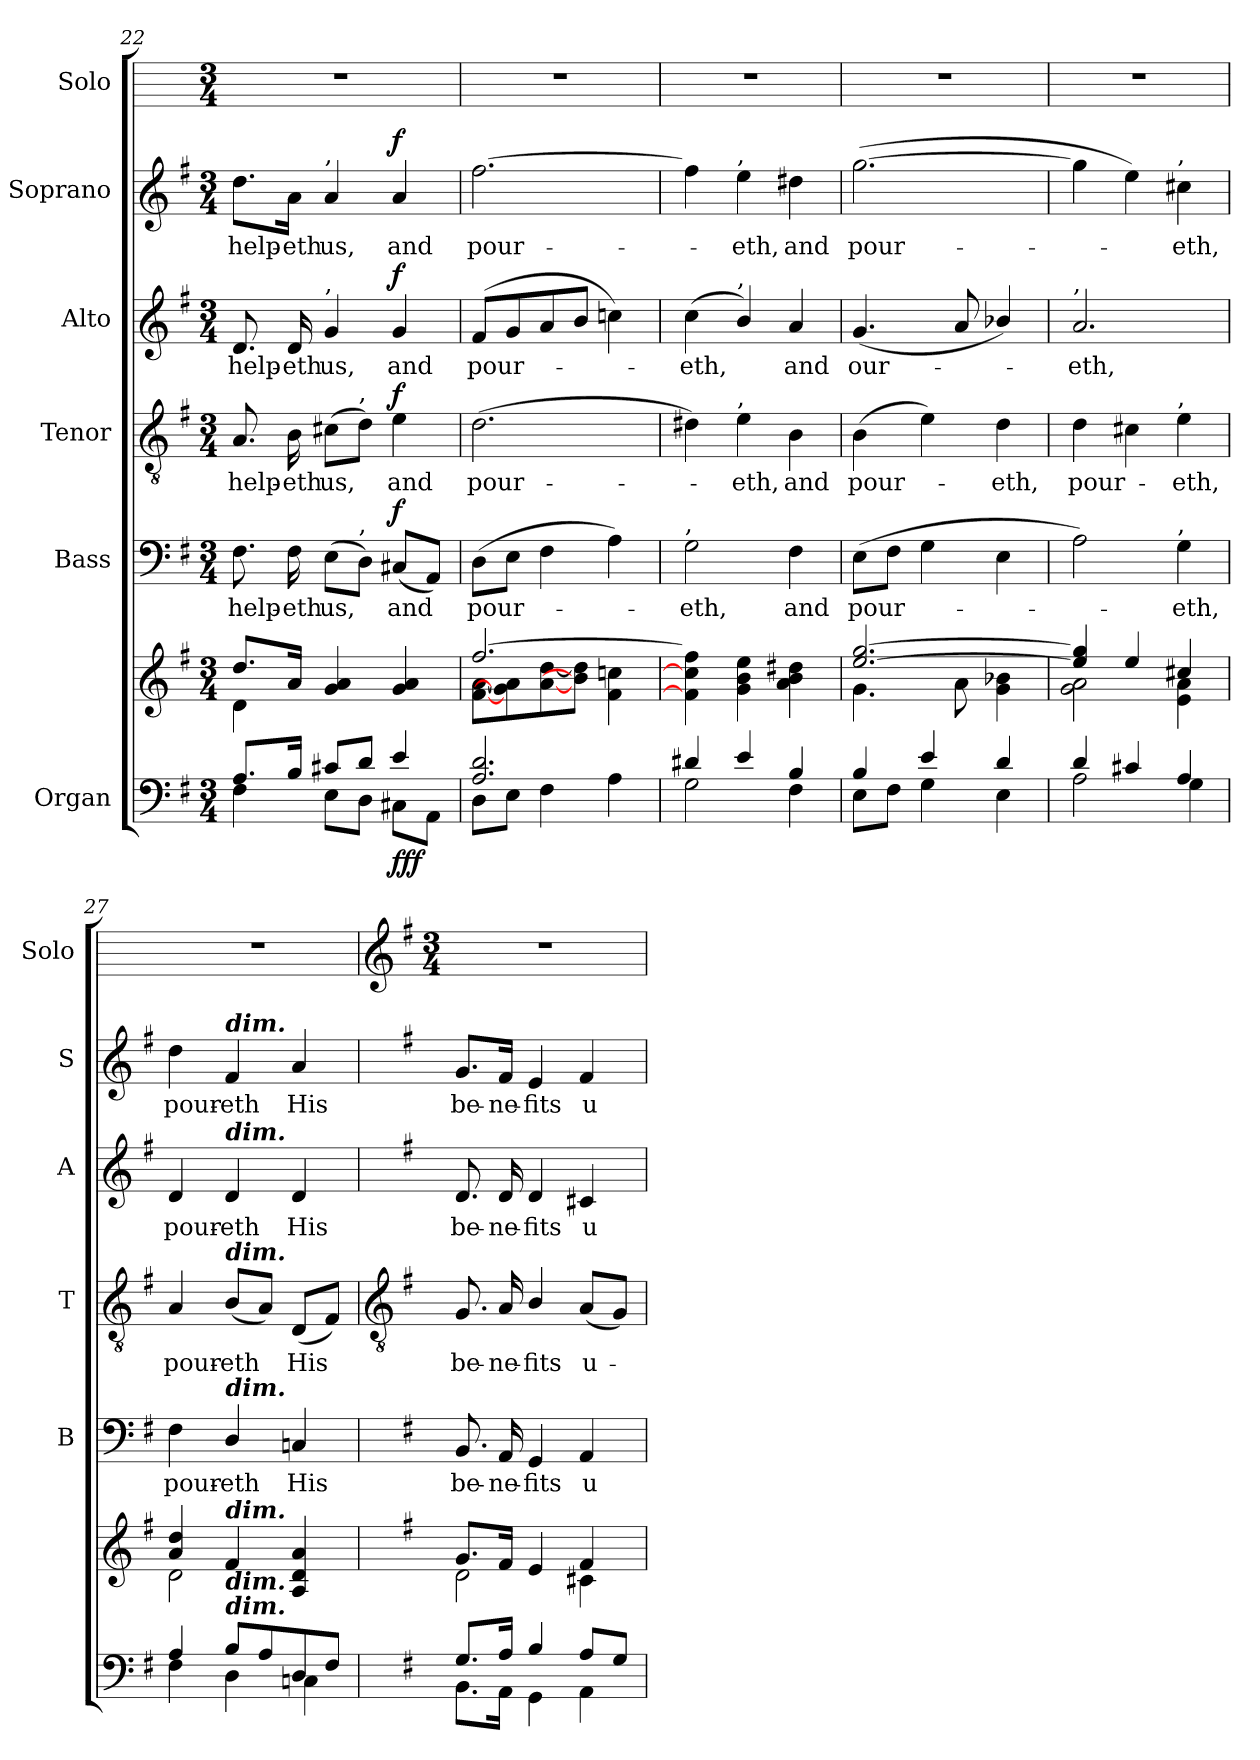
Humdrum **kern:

**kern	**kern	**dynam	**kern	**text	**dynam	**kern	**text	**dynam	**kern	**text	**dynam	**kern	**text	**dynam	**kern
*part6	*part6	*part6	*part5	*part5	*part5	*part4	*part4	*part4	*part3	*part3	*part3	*part2	*part2	*part2	*part1
*staff7	*staff6	*staff6/7	*staff5	*staff5	*staff5	*staff4	*staff4	*staff4	*staff3	*staff3	*staff3	*staff2	*staff2	*staff2	*staff1
*I"Organ	*	*	*I"Bass	*	*	*I"Tenor	*	*	*I"Alto	*	*	*I"Soprano	*	*	*I"Solo
*	*	*	*I'B	*	*	*I'T	*	*	*I'A	*	*	*I'S	*	*	*I'Solo
!!LO:LB:g=z
*clefF4	*clefG2	*	*clefF4	*	*	*clefGv2	*	*	*clefG2	*	*	*clefG2	*	*	*
*k[f#]	*k[f#]	*	*k[f#]	*	*	*k[f#]	*	*	*k[f#]	*	*	*k[f#]	*	*	*
*G:	*G:	*	*G:	*	*	*G:	*	*	*G:	*	*	*G:	*	*	*
*M3/4	*M3/4	*	*M3/4	*	*	*M3/4	*	*	*M3/4	*	*	*M3/4	*	*	*M3/4
=22	=22	=22	=22	=22	=22	=22	=22	=22	=22	=22	=22	=22	=22	=22	=22
*^	*^	*	*	*	*	*	*	*	*	*	*	*	*	*	*
!	!	!	!	!	!	!LO:LY:b	!	!	!LO:LY:b	!	!	!LO:LY:b	!	!	!LO:LY:b	!	!
8.A/L	4F#\	8.dd/L	4d\	.	8.F#	help-	.	8.A	help-	.	8.d	help-	.	8.dd\L	help-	.	2.r
!	!	!	!	!	!	!LO:LY:b	!	!	!LO:LY:b	!	!	!LO:LY:b	!	!	!LO:LY:b	!	!
16B/J	.	16a/J	.	.	16F#	-eth	.	16B	-eth	.	16d	-eth	.	16a\Jk	-eth	.	.
!	!	!	!	!	!	!	!	!	!	!	!	!	!	!LO:TX:a:t=,	!	!	!
!	!	!	!	!	!	!	!	!	!	!	!LO:TX:a:t=,	!	!	!	!	!	!
!	!	!	!	!	!	!LO:LY:b	!	!	!LO:LY:b	!	!	!LO:LY:b	!	!	!LO:LY:b	!	!
8c#X/L	8E\L	4g/ 4a/	2ryy	.	(>8EL	us,	.	(>8c#XL	us,	.	4g	us,	.	4a	us,	.	.
!	!	!	!	!	!	!	!	!LO:TX:a:t=,	!	!	!	!	!	!	!	!	!
!	!	!	!	!	!LO:TX:a:t=,	!	!	!	!	!	!	!	!	!	!	!	!
8d/J	8D\J	.	.	.	8DJ)	.	.	8dJ)	.	.	.	.	.	.	.	.	.
!	!	!	!	!LO:DY:b=2	!	!LO:LY:b	!	!	!LO:LY:b	!	!	!LO:LY:b	!	!	!LO:LY:b	!	!
!	!	!	!	!LO:DY:n=1:b=2	!	!	!	!	!	!	!	!	!	!	!	!	!
!	!	!	!	!LO:DY:n=2:b	!	!	!LO:DY:b	!	!	!LO:DY:b	!	!	!LO:DY:b	!	!	!LO:DY:b	!
4e/	8C#X\L	4g/ 4a/	.	f f f	(<8C#XL	and	f	4e	and	f	4g	and	f	4a	and	f	.
.	8AA\J	.	.	.	8AAJ)	.	.	.	.	.	.	.	.	.	.	.	.
=23	=23	=23	=23	=23	=23	=23	=23	=23	=23	=23	=23	=23	=23	=23	=23	=23	=23
!	!	!	!	!	!	!LO:LY:b	!	!	!LO:LY:b	!	!	!LO:LY:b	!	!	!LO:LY:b	!	!
2.A/ 2.d/	8D\L	[2.ff#/	[8f#\ [8a\L	.	(>8DL	pour-	.	(>2.d	pour-	.	(<8f#L	pour-	.	[2.ff#	pour-	.	2.r
.	8E\J	.	8g\] 8a\]	.	8EJ	.	.	.	.	.	8g	.	.	.	.	.	.
.	4F#\	.	[8a\ [8dd\	.	4F#	.	.	.	.	.	8a	.	.	.	.	.	.
.	.	.	8b\] 8dd\]J	.	.	.	.	.	.	.	8bJ	.	.	.	.	.	.
.	4A\	.	4f#\ 4ccn\	.	4A)	.	.	.	.	.	4ccn)	.	.	.	.	.	.
=24	=24	=24	=24	=24	=24	=24	=24	=24	=24	=24	=24	=24	=24	=24	=24	=24	=24
!	!	!	!	!	!LO:TX:a:t=,	!	!	!	!	!	!	!	!	!	!	!	!
!	!	!	!	!	!	!LO:LY:b	!	!	!	!	!	!LO:LY:b	!	!	!	!	!
4d#X/	2G\	4f#\] 4cc\] 4ff#\]	2.ryy	.	2G	eth,	.	4d#X)	.	.	(<4cc	eth,	.	4ff#]	.	.	2.r
!	!	!	!	!	!	!	!	!	!	!	!	!	!	!LO:TX:a:t=,	!	!	!
!	!	!	!	!	!	!	!	!	!	!	!LO:TX:a:t=,	!	!	!	!	!	!
!	!	!	!	!	!	!	!	!LO:TX:a:t=,	!	!	!	!	!	!	!	!	!
!	!	!	!	!	!	!	!	!	!LO:LY:b	!	!	!	!	!	!LO:LY:b	!	!
4e/	.	4g\ 4b\ 4ee\	.	.	.	.	.	4e	eth,	.	4b/)	.	.	4ee	eth,	.	.
!	!	!	!	!	!	!LO:LY:b	!	!	!LO:LY:b	!	!	!LO:LY:b	!	!	!LO:LY:b	!	!
4B/	4F#\	4a\ 4b\ 4dd#X\	.	.	4F#	and	.	4B	and	.	4a	and	.	4dd#X	and	.	.
=25	=25	=25	=25	=25	=25	=25	=25	=25	=25	=25	=25	=25	=25	=25	=25	=25	=25
!	!	!	!	!	!	!LO:LY:b	!	!	!LO:LY:b	!	!	!LO:LY:b	!	!	!LO:LY:b	!	!
4B/	8E\L	[2.ee/ [2.gg/	4.g\	.	(>8EL	pour-	.	(>4B	pour-	.	(<4.g	our-	.	(>[2.gg	pour-	.	2.r
.	8F#\J	.	.	.	8F#J	.	.	.	.	.	.	.	.	.	.	.	.
4e/	4G\	.	.	.	4G	.	.	4e)	.	.	.	.	.	.	.	.	.
.	.	.	8a\	.	.	.	.	.	.	.	8a	.	.	.	.	.	.
!	!	!	!	!	!	!	!	!	!LO:LY:b	!	!	!	!	!	!	!	!
4d/	4E\	.	4g\ 4b-X\	.	4E	.	.	4d	eth,	.	4b-X/)	.	.	.	.	.	.
=26	=26	=26	=26	=26	=26	=26	=26	=26	=26	=26	=26	=26	=26	=26	=26	=26	=26
!	!	!	!	!	!	!	!	!	!	!	!LO:TX:a:t=,	!	!	!	!	!	!
!	!	!	!	!	!	!	!	!	!LO:LY:b	!	!	!LO:LY:b	!	!	!	!	!
4d/	2A\	4ee/] 4gg/]	2g\ 2a\	.	2A)	.	.	4d	pour-	.	2.a	eth,	.	4gg]	.	.	2.r
4c#X/	.	4ee/	.	.	.	.	.	4c#X	.	.	.	.	.	4ee)	.	.	.
!	!	!	!	!	!	!	!	!	!	!	!	!	!	!LO:TX:a:t=,	!	!	!
!	!	!	!	!	!	!	!	!LO:TX:a:t=,	!	!	!	!	!	!	!	!	!
!	!	!	!	!	!LO:TX:a:t=,	!	!	!	!	!	!	!	!	!	!	!	!
!	!	!	!	!	!	!LO:LY:b	!	!	!LO:LY:b	!	!	!	!	!	!LO:LY:b	!	!
4A/	4G\	4cc#X/	4e\ 4a\	.	4G	eth,	.	4e	eth,	.	.	.	.	4cc#X	eth,	.	.
=27	=27	=27	=27	=27	=27	=27	=27	=27	=27	=27	=27	=27	=27	=27	=27	=27	=27
!	!	!	!	!	!	!LO:LY:b	!	!	!LO:LY:b	!	!	!LO:LY:b	!	!	!LO:LY:b	!	!
4A/	4F#\	4a/ 4dd/	2d\	.	4F#	pour-	.	4A	pour-	.	4d	pour-	.	4dd	pour-	.	2.r
!	!	!	!	!	!	!	!	!	!	!	!	!	!	!LO:TX:a:Bi:t=dim.	!	!	!
!	!	!	!	!	!	!	!	!	!	!	!LO:TX:a:Bi:t=dim.	!	!	!	!	!	!
!	!	!	!	!	!	!	!	!LO:TX:a:Bi:t=dim.	!	!	!	!	!	!	!	!	!
!	!	!	!	!	!LO:TX:a:Bi:t=dim.	!	!	!	!	!	!	!	!	!	!	!	!
!	!	!LO:TX:a:Bi:t=dim.	!	!	!	!	!	!	!	!	!	!	!	!	!	!	!
!LO:TX:a:Bi:t=dim.	!	!	!	!	!	!	!	!	!	!	!	!	!	!	!	!	!
!LO:TX:a:Bi:t=dim.	!	!	!	!	!	!	!	!	!	!	!	!	!	!	!	!	!
!	!	!	!	!	!	!LO:LY:b	!	!	!LO:LY:b	!	!	!LO:LY:b	!	!	!LO:LY:b	!	!
8B/L	4D\	4f#/	.	.	4D/	-eth	.	(<8BL	-eth	.	4d	-eth	.	4f#	-eth	.	.
8A/	.	.	.	.	.	.	.	8AJ)	.	.	.	.	.	.	.	.	.
!	!	!	!	!	!	!LO:LY:b	!	!	!LO:LY:b	!	!	!LO:LY:b	!	!	!LO:LY:b	!	!
8D/	4Cn\	4A/ 4d/ 4a/	4ryy	.	4Cn	His	.	(<8DL	His	.	4d	His	.	4a	His	.	.
8F#/J	.	.	.	.	.	.	.	8F#J)	.	.	.	.	.	.	.	.	.
!!LO:LB:g=z
=28	=28	=28	=28	=28	=28	=28	=28	=28	=28	=28	=28	=28	=28	=28	=28	=28	=28
*	*	*	*	*	*	*	*	*clefGv2	*	*	*	*	*	*	*	*	*clefG2
*	*	*	*	*	*	*	*	*	*	*	*	*	*	*	*	*	*k[f#]
*	*	*	*	*	*	*	*	*	*	*	*	*	*	*	*	*	*G:
*	*	*	*	*	*	*	*	*	*	*	*	*	*	*	*	*	*M3/4
!	!	!	!	!	!	!LO:LY:b	!	!	!LO:LY:b	!	!	!LO:LY:b	!	!	!LO:LY:b	!	!LO:N:vis=1
8.G/L	8.BB\L	8.g/L	2d\	.	8.BB	be-	.	8.G	be-	.	8.d	be-	.	8.g/L	be-	.	2.r
!	!	!	!	!	!	!LO:LY:b	!	!	!LO:LY:b	!	!	!LO:LY:b	!	!	!LO:LY:b	!	!
16A/J	16AA\J	16f#/J	.	.	16AA	-ne-	.	16A	-ne-	.	16d	-ne-	.	16f#/Jk	-ne-	.	.
!	!	!	!	!	!	!LO:LY:b	!	!	!LO:LY:b	!	!	!LO:LY:b	!	!	!LO:LY:b	!	!
4B/	4GG\	4e/	.	.	4GG	-fits	.	4B/	-fits	.	4d	-fits	.	4e	-fits	.	.
!	!	!	!	!	!	!LO:LY:b	!	!	!LO:LY:b	!	!	!LO:LY:b	!	!	!LO:LY:b	!	!
8A/L	4AA\	4f#/	4c#X\	.	4AA	u-	.	(<8AL	u-	.	4c#X	u-	.	4f#	u-	.	.
8G/J	.	.	.	.	.	.	.	8GJ)	.	.	.	.	.	.	.	.	.
*v	*v	*	*	*	*	*	*	*	*	*	*	*	*	*	*	*	*
*	*v	*v	*	*	*	*	*	*	*	*	*	*	*	*	*	*
=	=	=	=	=	=	=	=	=	=	=	=	=	=	=	=
*-	*-	*-	*-	*-	*-	*-	*-	*-	*-	*-	*-	*-	*-	*-	*-
